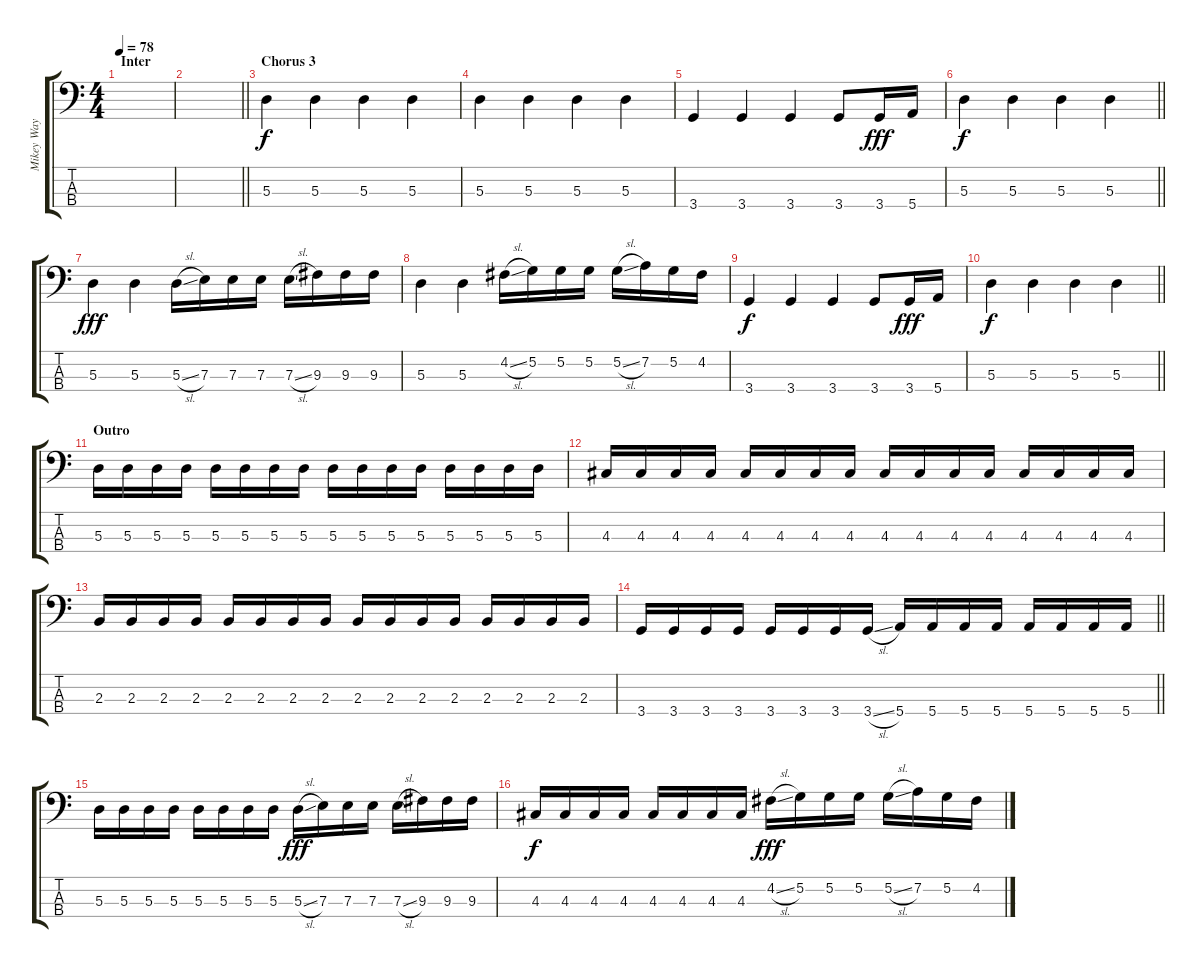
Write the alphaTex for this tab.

\track ("Mikey Way [Bass]" "Mikey Way ") {instrument electricbasspick}
\staff {score tabs}
\tuning (G2 D2 A1 E1) {hide}
\ts (4 4)
\section ("" "Inter")
\tempo 78
\clef f4
\ks c
|
\barLineRight lightlight
|
\section ("" "Chorus 3")
5.3.4 5.3.4 5.3.4 5.3.4 |
5.3.4 5.3.4 5.3.4 5.3.4 |
3.4.4 3.4.4 3.4.4 3.4.8 3.4.16{dy fff} 5.4.16 |
\barLineRight lightlight
5.3.4{dy f} 5.3.4 5.3.4 5.3.4 |
5.3.4{dy fff} 5.3.4 5.3{sl}.16 7.3.16 7.3.16 7.3.16 7.3{sl}.16 9.3.16 9.3.16 9.3.16 |
5.3.4 5.3.4 4.2{sl}.16 5.2.16 5.2.16 5.2.16 5.2{sl}.16 7.2.16 5.2.16 4.2.16 |
3.4.4{dy f} 3.4.4 3.4.4 3.4.8 3.4.16{dy fff} 5.4.16 |
\barLineRight lightlight
5.3.4{dy f} 5.3.4 5.3.4 5.3.4 |
\section ("" "Outro")
5.3.16 5.3.16 5.3.16 5.3.16 5.3.16 5.3.16 5.3.16 5.3.16 5.3.16 5.3.16 5.3.16 5.3.16 5.3.16 5.3.16 5.3.16 5.3.16 |
4.3.16 4.3.16 4.3.16 4.3.16 4.3.16 4.3.16 4.3.16 4.3.16 4.3.16 4.3.16 4.3.16 4.3.16 4.3.16 4.3.16 4.3.16 4.3.16 |
2.3.16 2.3.16 2.3.16 2.3.16 2.3.16 2.3.16 2.3.16 2.3.16 2.3.16 2.3.16 2.3.16 2.3.16 2.3.16 2.3.16 2.3.16 2.3.16 |
\barLineRight lightlight
3.4.16 3.4.16 3.4.16 3.4.16 3.4.16 3.4.16 3.4.16 3.4{sl}.16 5.4.16 5.4.16 5.4.16 5.4.16 5.4.16 5.4.16 5.4.16 5.4.16 |
5.3.16 5.3.16 5.3.16 5.3.16 5.3.16 5.3.16 5.3.16 5.3.16 5.3{sl}.16{dy fff} 7.3.16 7.3.16 7.3.16 7.3{sl}.16 9.3.16 9.3.16 9.3.16 |
4.3.16{dy f} 4.3.16 4.3.16 4.3.16 4.3.16 4.3.16 4.3.16 4.3.16 4.2{sl}.16{dy fff} 5.2.16 5.2.16 5.2.16 5.2{sl}.16 7.2.16 5.2.16 4.2.16
